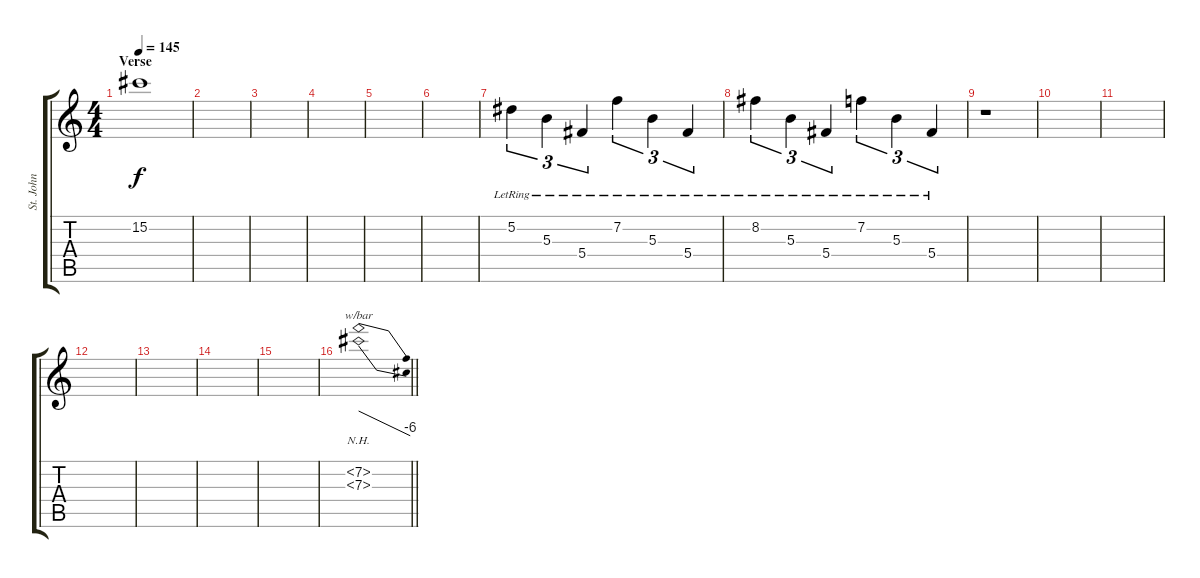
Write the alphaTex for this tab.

\track ("St. John" "St. John") {instrument distortionguitar}
\staff {score tabs}
\tuning (Eb4 Bb3 Gb3 Db3 Ab2 Eb2) {hide}
\ts (4 4)
\section ("" "Verse")
\tempo 145
\clef g2
\ks c
15.2{t}.1{dy f} |
|
|
|
|
|
5.2{lr}.4{tu (3 2)} 5.3{lr}.4{tu (3 2)} 5.4{lr}.4{tu (3 2)} 7.2{lr}.4{tu (3 2)} 5.3{lr}.4{tu (3 2)} 5.4{lr}.4{tu (3 2)} |
8.2{lr}.4{tu (3 2)} 5.3{lr}.4{tu (3 2)} 5.4{lr}.4{tu (3 2)} 7.2{lr}.4{tu (3 2)} 5.3{lr}.4{tu (3 2)} 5.4{lr}.4{tu (3 2)} |
r.1 |
|
|
|
|
|
|
\barLineRight lightlight
(7.2{nh} 7.3{nh}).1{tbe (dive default 0 0 60 -24)}
